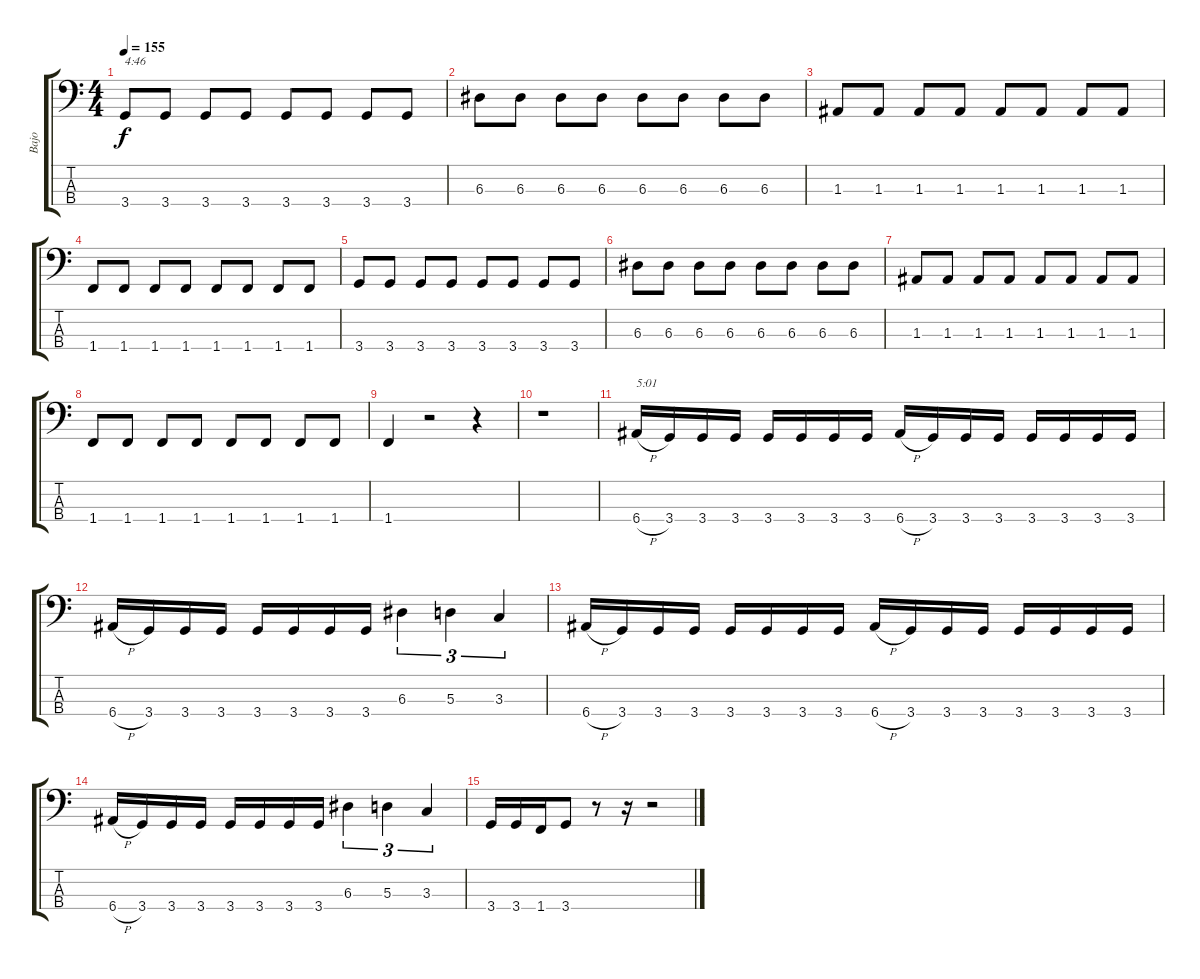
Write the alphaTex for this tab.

\track ("Bajo" "Bajo") {instrument electricbassfinger}
\staff {score tabs}
\tuning (G2 D2 A1 E1) {hide}
\ts (4 4)
\tempo 155
\clef f4
\ks c
3.4.8{txt "4:46" dy f} 3.4.8 3.4.8 3.4.8 3.4.8 3.4.8 3.4.8 3.4.8 |
6.3.8 6.3.8 6.3.8 6.3.8 6.3.8 6.3.8 6.3.8 6.3.8 |
1.3.8 1.3.8 1.3.8 1.3.8 1.3.8 1.3.8 1.3.8 1.3.8 |
1.4.8 1.4.8 1.4.8 1.4.8 1.4.8 1.4.8 1.4.8 1.4.8 |
3.4.8 3.4.8 3.4.8 3.4.8 3.4.8 3.4.8 3.4.8 3.4.8 |
6.3.8 6.3.8 6.3.8 6.3.8 6.3.8 6.3.8 6.3.8 6.3.8 |
1.3.8 1.3.8 1.3.8 1.3.8 1.3.8 1.3.8 1.3.8 1.3.8 |
1.4.8 1.4.8 1.4.8 1.4.8 1.4.8 1.4.8 1.4.8 1.4.8 |
1.4.4 r.2 r.4 |
r.1 |
6.4{h}.16{txt "5:01"} 3.4.16 3.4.16 3.4.16 3.4.16 3.4.16 3.4.16 3.4.16 6.4{h}.16 3.4.16 3.4.16 3.4.16 3.4.16 3.4.16 3.4.16 3.4.16 |
6.4{h}.16 3.4.16 3.4.16 3.4.16 3.4.16 3.4.16 3.4.16 3.4.16 6.3.4{tu (3 2)} 5.3.4{tu (3 2)} 3.3.4{tu (3 2)} |
6.4{h}.16 3.4.16 3.4.16 3.4.16 3.4.16 3.4.16 3.4.16 3.4.16 6.4{h}.16 3.4.16 3.4.16 3.4.16 3.4.16 3.4.16 3.4.16 3.4.16 |
6.4{h}.16 3.4.16 3.4.16 3.4.16 3.4.16 3.4.16 3.4.16 3.4.16 6.3.4{tu (3 2)} 5.3.4{tu (3 2)} 3.3.4{tu (3 2)} |
3.4.16 3.4.16 1.4.16 3.4.8 r.8 r.16 r.2
